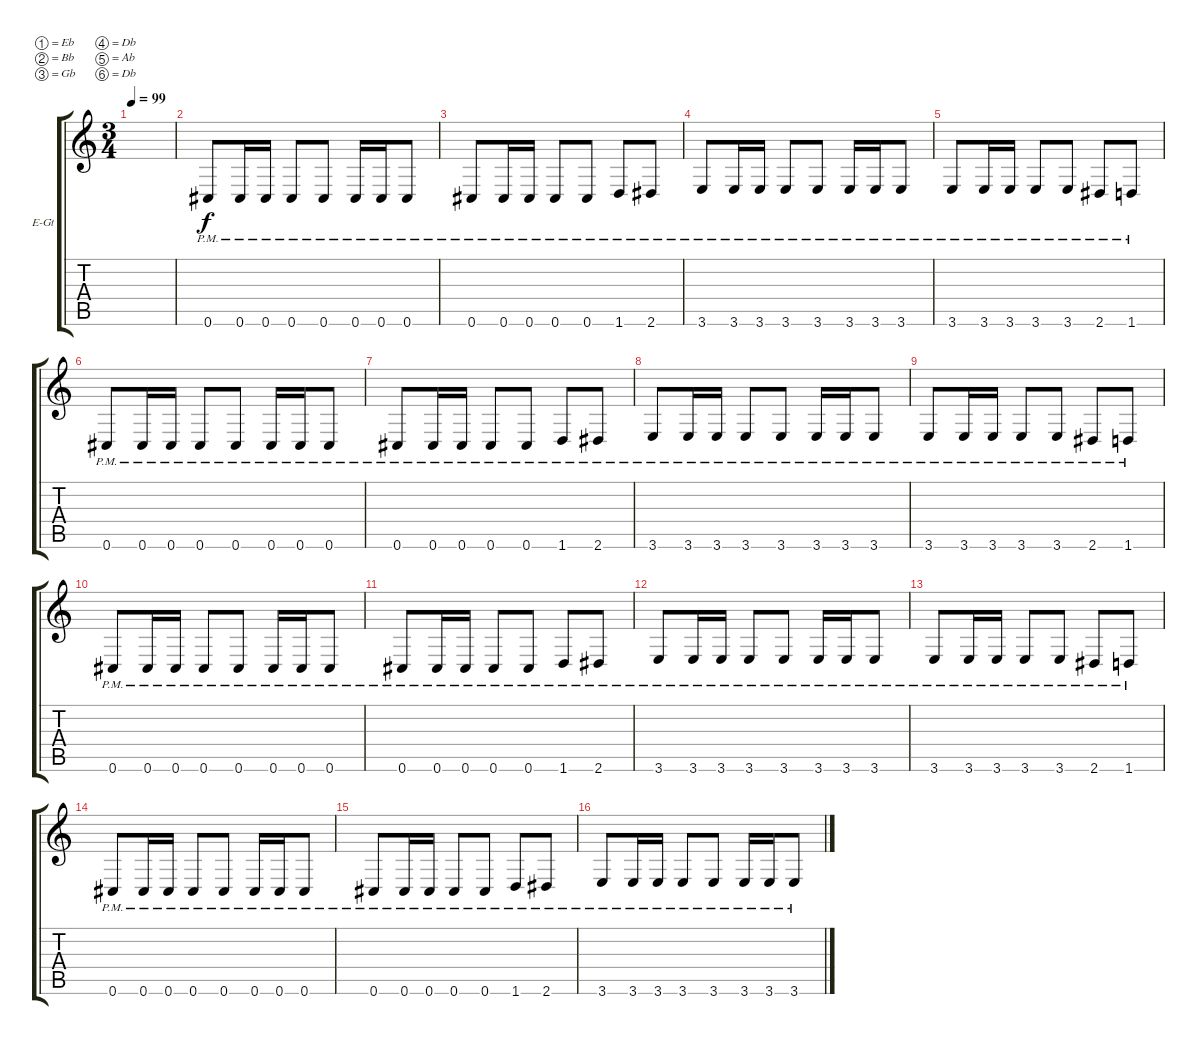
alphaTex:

\defaultSystemsLayout 4
\bracketExtendMode groupsimilarinstruments
\firstSystemTrackNameOrientation horizontal
\otherSystemsTrackNameOrientation horizontal
\track ("Electric Guitar" "E-Gt") {instrument distortionguitar}
\staff {score tabs}
\tuning (Eb4 Bb3 Gb3 Db3 Ab2 Db2)
\ts (3 4)
\tempo 99
\clef g2
\ks c
|
0.6{pm}.8 0.6{pm}.16 0.6{pm}.16 0.6{pm}.8 0.6{pm}.8 0.6{pm}.16 0.6{pm}.16 0.6{pm}.8 |
0.6{pm}.8 0.6{pm}.16 0.6{pm}.16 0.6{pm}.8 0.6{pm}.8 1.6{pm}.8 2.6{pm}.8 |
3.6{pm}.8 3.6{pm}.16 3.6{pm}.16 3.6{pm}.8 3.6{pm}.8 3.6{pm}.16 3.6{pm}.16 3.6{pm}.8 |
3.6{pm}.8 3.6{pm}.16 3.6{pm}.16 3.6{pm}.8 3.6{pm}.8 2.6{pm}.8 1.6{pm}.8 |
0.6{pm}.8 0.6{pm}.16 0.6{pm}.16 0.6{pm}.8 0.6{pm}.8 0.6{pm}.16 0.6{pm}.16 0.6{pm}.8 |
0.6{pm}.8 0.6{pm}.16 0.6{pm}.16 0.6{pm}.8 0.6{pm}.8 1.6{pm}.8 2.6{pm}.8 |
3.6{pm}.8 3.6{pm}.16 3.6{pm}.16 3.6{pm}.8 3.6{pm}.8 3.6{pm}.16 3.6{pm}.16 3.6{pm}.8 |
3.6{pm}.8 3.6{pm}.16 3.6{pm}.16 3.6{pm}.8 3.6{pm}.8 2.6{pm}.8 1.6{pm}.8 |
0.6{pm}.8 0.6{pm}.16 0.6{pm}.16 0.6{pm}.8 0.6{pm}.8 0.6{pm}.16 0.6{pm}.16 0.6{pm}.8 |
0.6{pm}.8 0.6{pm}.16 0.6{pm}.16 0.6{pm}.8 0.6{pm}.8 1.6{pm}.8 2.6{pm}.8 |
3.6{pm}.8 3.6{pm}.16 3.6{pm}.16 3.6{pm}.8 3.6{pm}.8 3.6{pm}.16 3.6{pm}.16 3.6{pm}.8 |
3.6{pm}.8 3.6{pm}.16 3.6{pm}.16 3.6{pm}.8 3.6{pm}.8 2.6{pm}.8 1.6{pm}.8 |
0.6{pm}.8 0.6{pm}.16 0.6{pm}.16 0.6{pm}.8 0.6{pm}.8 0.6{pm}.16 0.6{pm}.16 0.6{pm}.8 |
0.6{pm}.8 0.6{pm}.16 0.6{pm}.16 0.6{pm}.8 0.6{pm}.8 1.6{pm}.8 2.6{pm}.8 |
3.6{pm}.8 3.6{pm}.16 3.6{pm}.16 3.6{pm}.8 3.6{pm}.8 3.6{pm}.16 3.6{pm}.16 3.6{pm}.8
